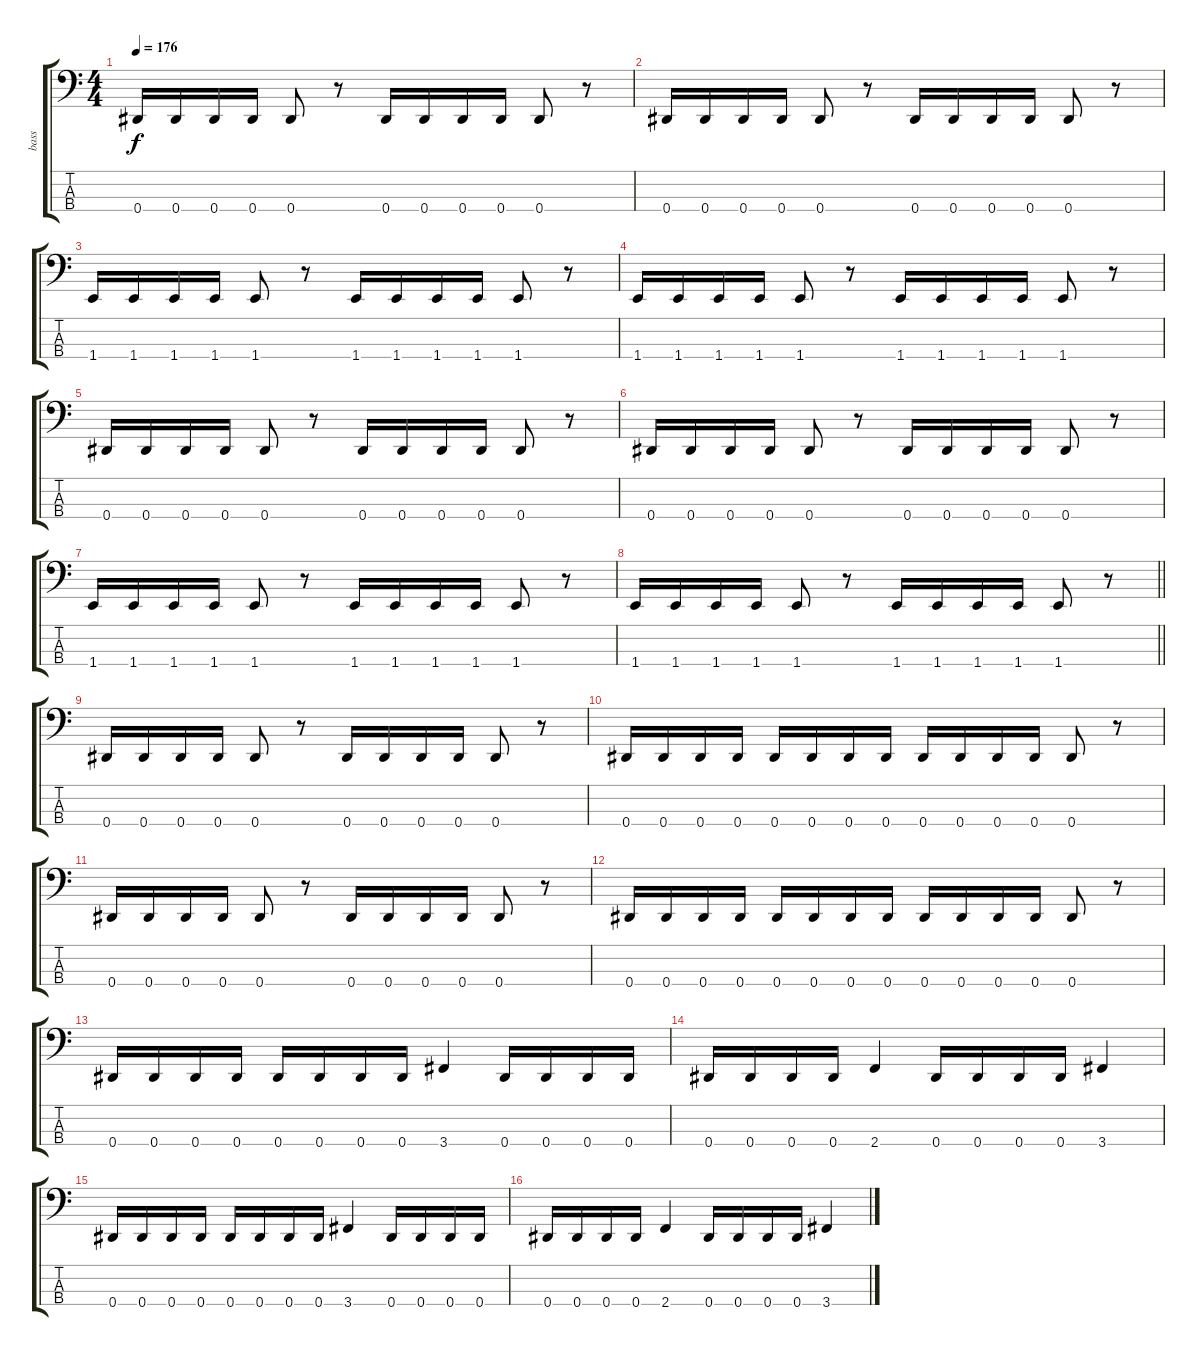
\track ("bass" "bass") {instrument electricbassfinger}
\staff {score tabs}
\tuning (Gb2 Db2 Ab1 Eb1) {hide}
\ts (4 4)
\tempo 176
\clef f4
\ks c
0.4.16{dy f} 0.4.16 0.4.16 0.4.16 0.4.8 r.8 0.4.16 0.4.16 0.4.16 0.4.16 0.4.8 r.8 |
0.4.16 0.4.16 0.4.16 0.4.16 0.4.8 r.8 0.4.16 0.4.16 0.4.16 0.4.16 0.4.8 r.8 |
1.4.16 1.4.16 1.4.16 1.4.16 1.4.8 r.8 1.4.16 1.4.16 1.4.16 1.4.16 1.4.8 r.8 |
1.4.16 1.4.16 1.4.16 1.4.16 1.4.8 r.8 1.4.16 1.4.16 1.4.16 1.4.16 1.4.8 r.8 |
0.4.16 0.4.16 0.4.16 0.4.16 0.4.8 r.8 0.4.16 0.4.16 0.4.16 0.4.16 0.4.8 r.8 |
0.4.16 0.4.16 0.4.16 0.4.16 0.4.8 r.8 0.4.16 0.4.16 0.4.16 0.4.16 0.4.8 r.8 |
1.4.16 1.4.16 1.4.16 1.4.16 1.4.8 r.8 1.4.16 1.4.16 1.4.16 1.4.16 1.4.8 r.8 |
\barLineRight lightlight
1.4.16 1.4.16 1.4.16 1.4.16 1.4.8 r.8 1.4.16 1.4.16 1.4.16 1.4.16 1.4.8 r.8 |
0.4.16 0.4.16 0.4.16 0.4.16 0.4.8 r.8 0.4.16 0.4.16 0.4.16 0.4.16 0.4.8 r.8 |
0.4.16 0.4.16 0.4.16 0.4.16 0.4.16 0.4.16 0.4.16 0.4.16 0.4.16 0.4.16 0.4.16 0.4.16 0.4.8 r.8 |
0.4.16 0.4.16 0.4.16 0.4.16 0.4.8 r.8 0.4.16 0.4.16 0.4.16 0.4.16 0.4.8 r.8 |
0.4.16 0.4.16 0.4.16 0.4.16 0.4.16 0.4.16 0.4.16 0.4.16 0.4.16 0.4.16 0.4.16 0.4.16 0.4.8 r.8 |
0.4.16 0.4.16 0.4.16 0.4.16 0.4.16 0.4.16 0.4.16 0.4.16 3.4.4 0.4.16 0.4.16 0.4.16 0.4.16 |
0.4.16 0.4.16 0.4.16 0.4.16 2.4.4 0.4.16 0.4.16 0.4.16 0.4.16 3.4.4 |
0.4.16 0.4.16 0.4.16 0.4.16 0.4.16 0.4.16 0.4.16 0.4.16 3.4.4 0.4.16 0.4.16 0.4.16 0.4.16 |
0.4.16 0.4.16 0.4.16 0.4.16 2.4.4 0.4.16 0.4.16 0.4.16 0.4.16 3.4.4
